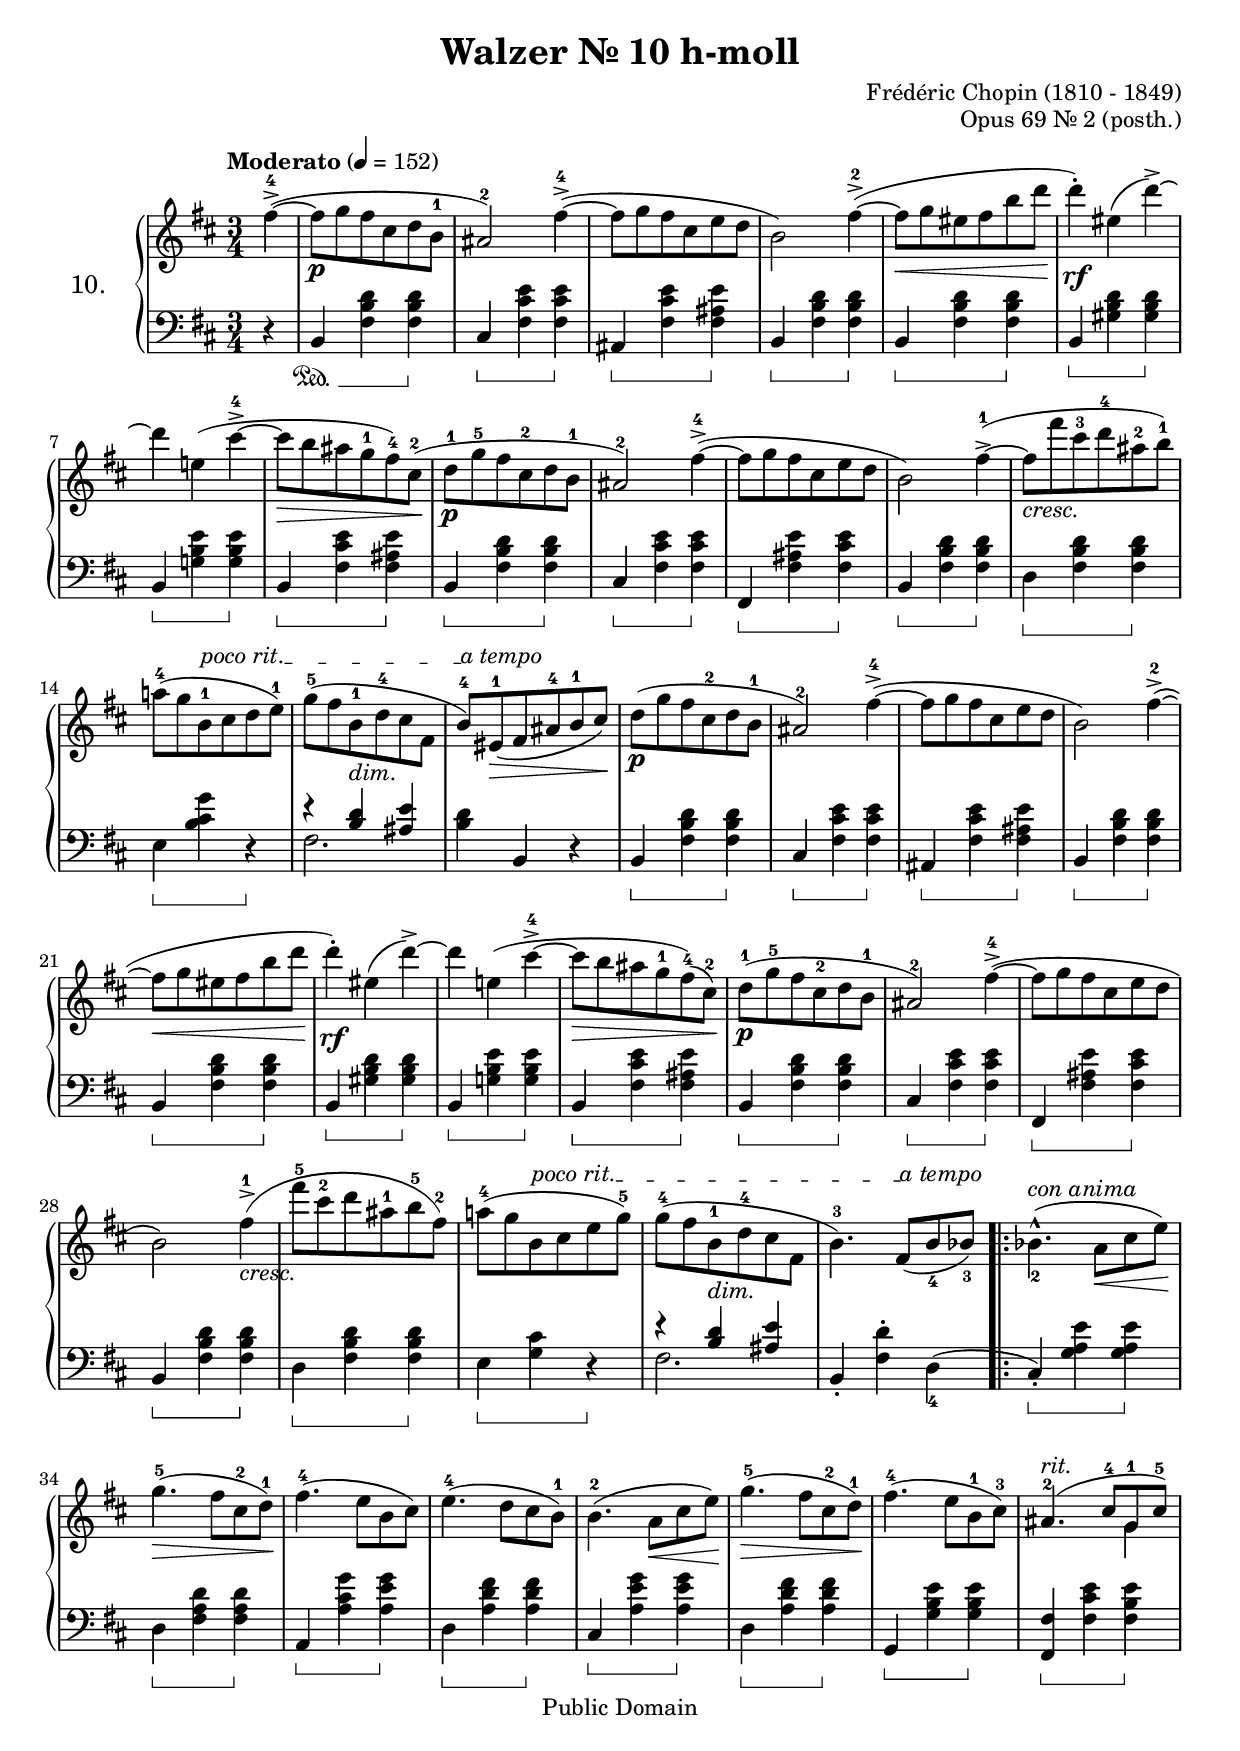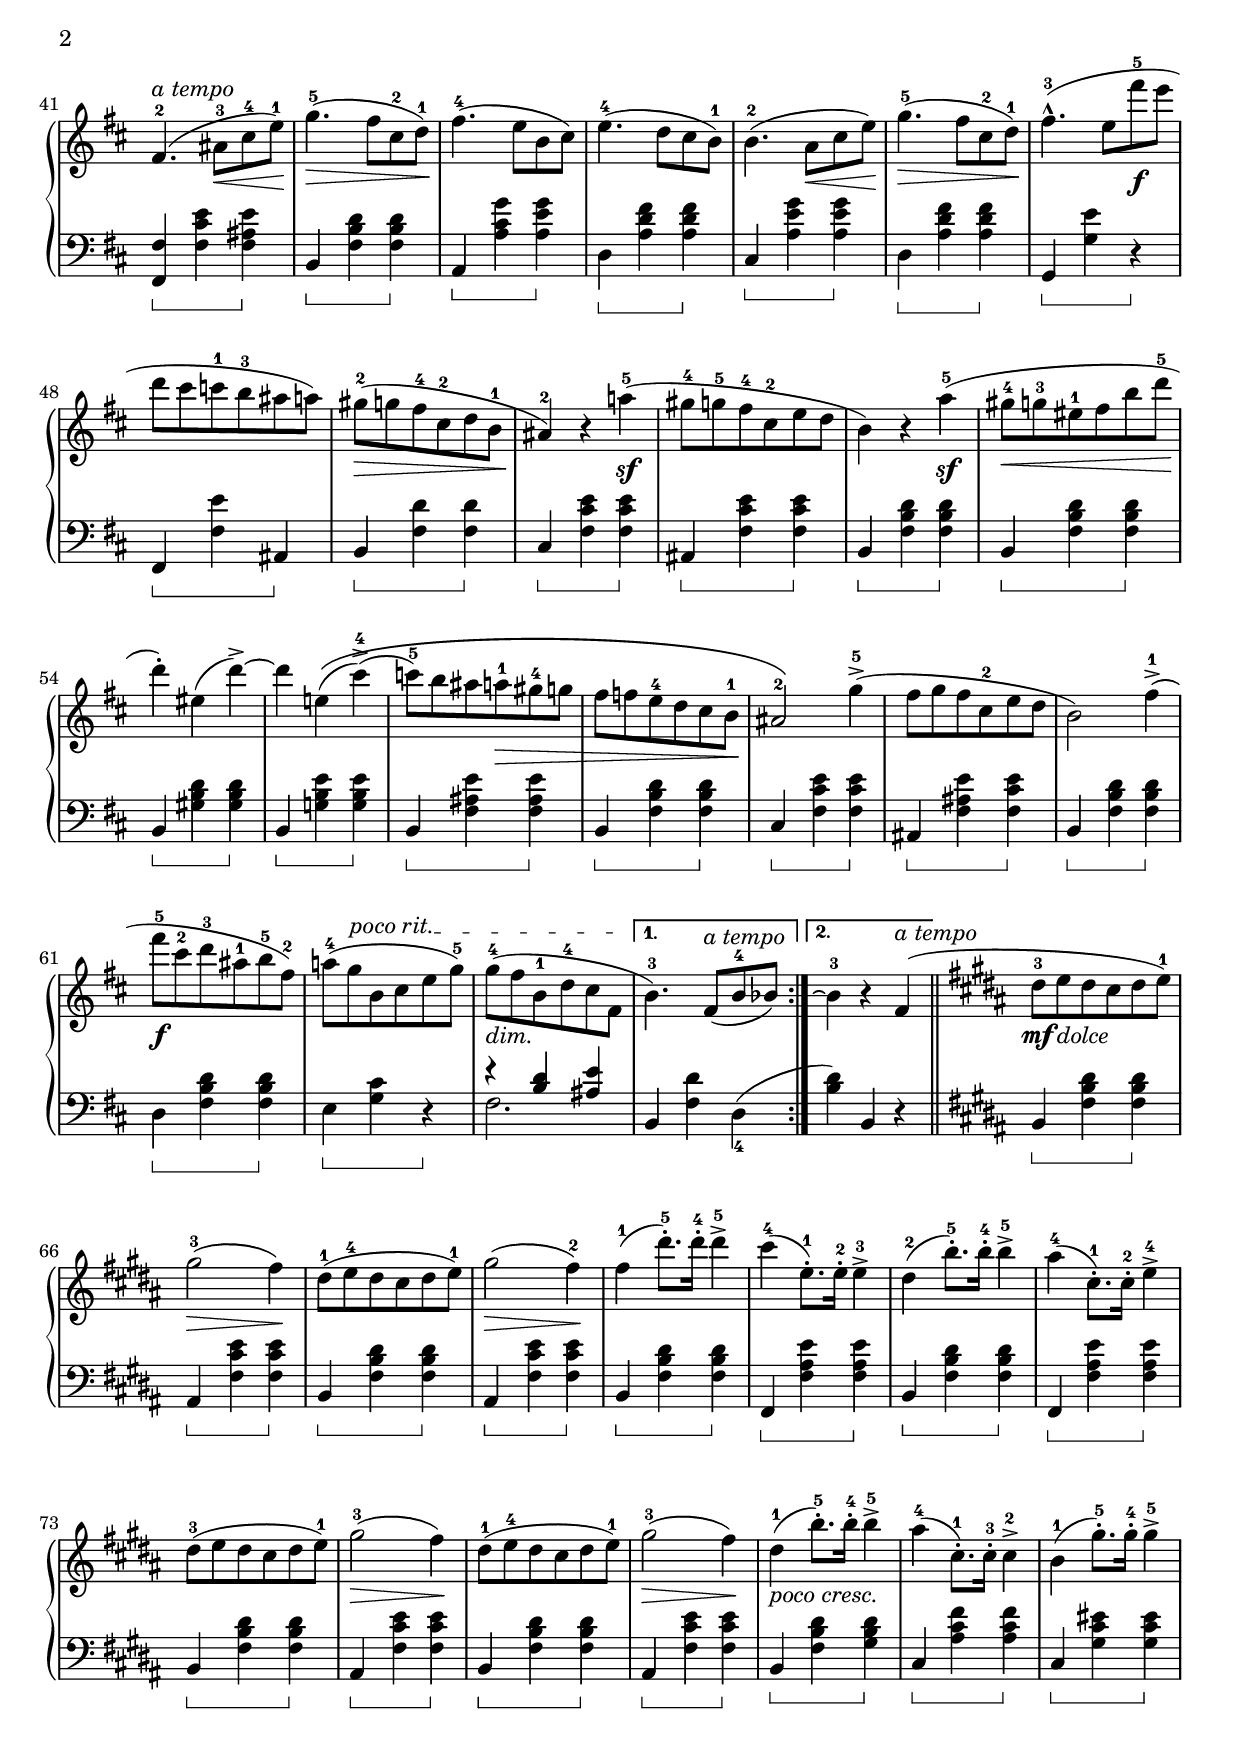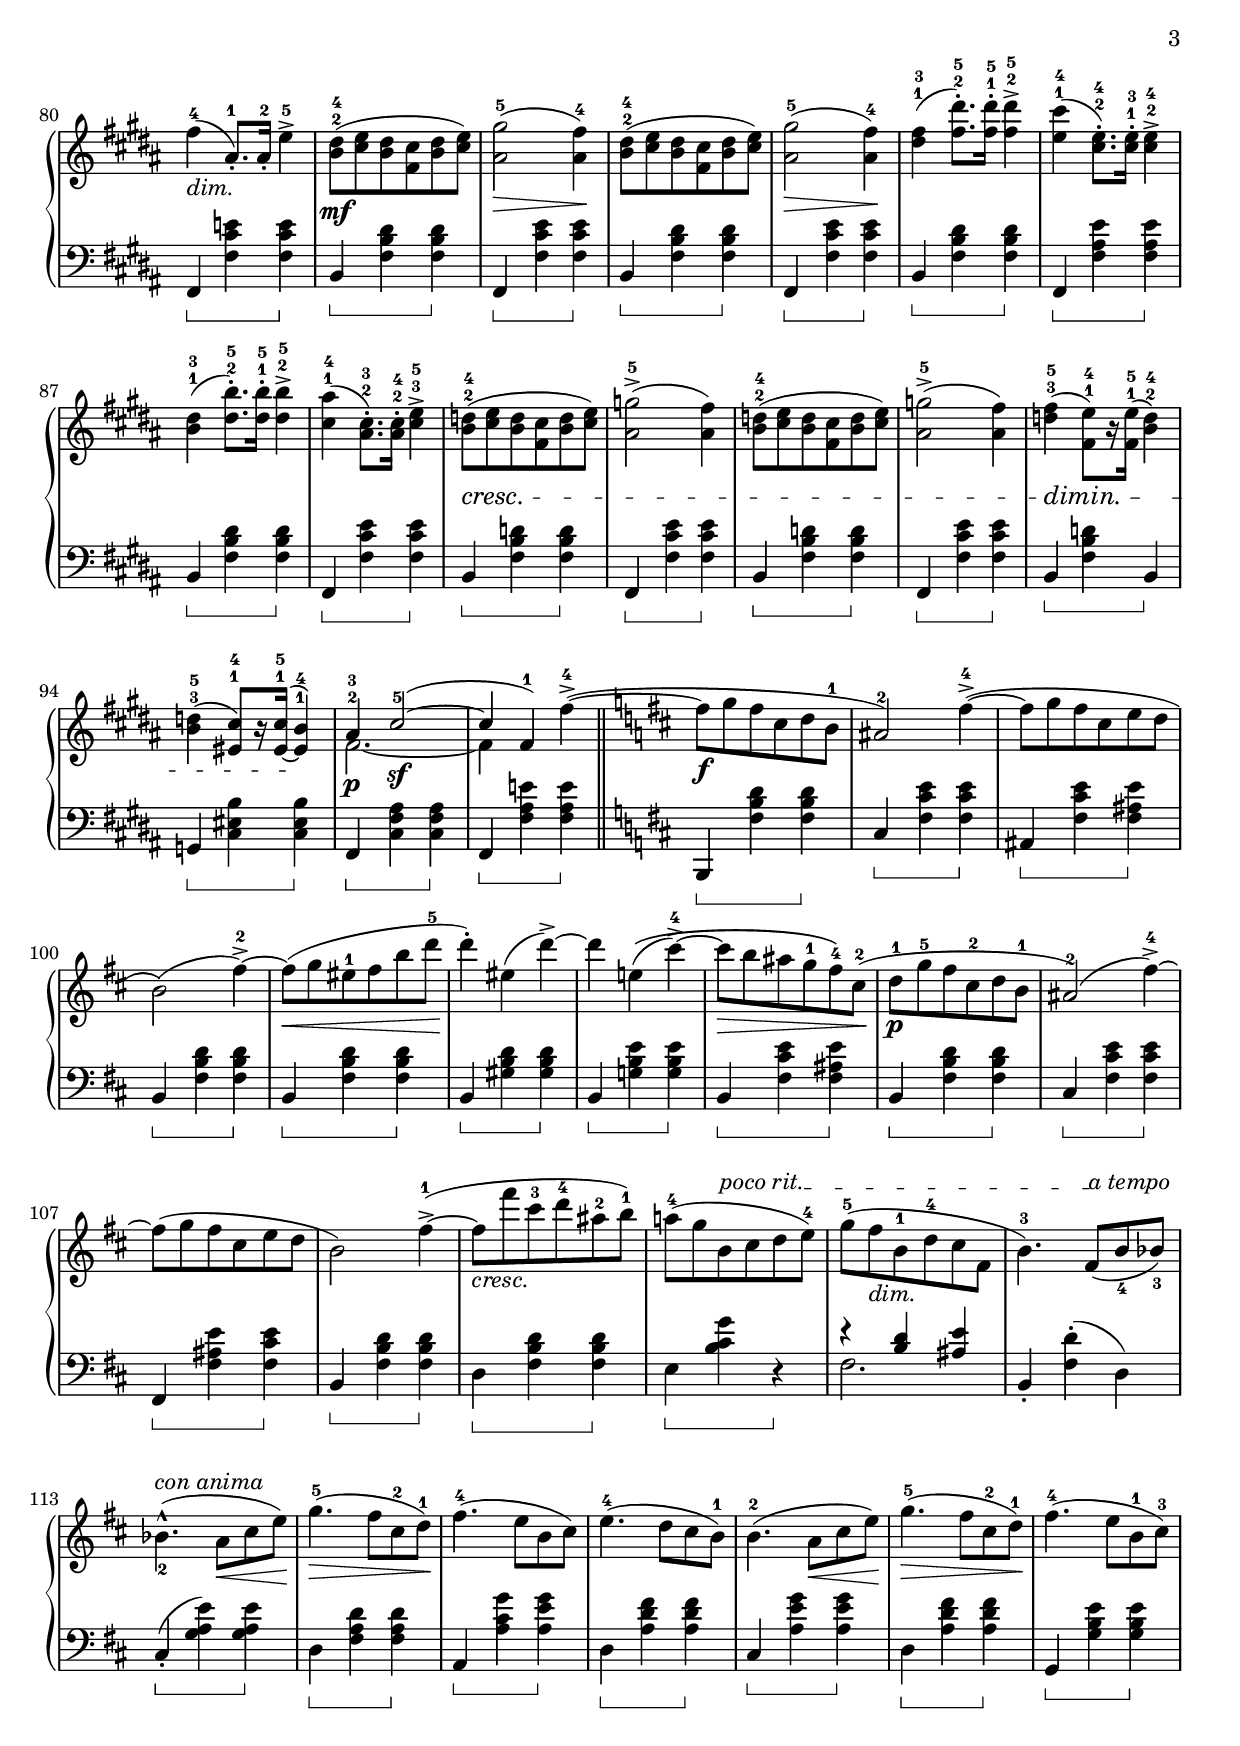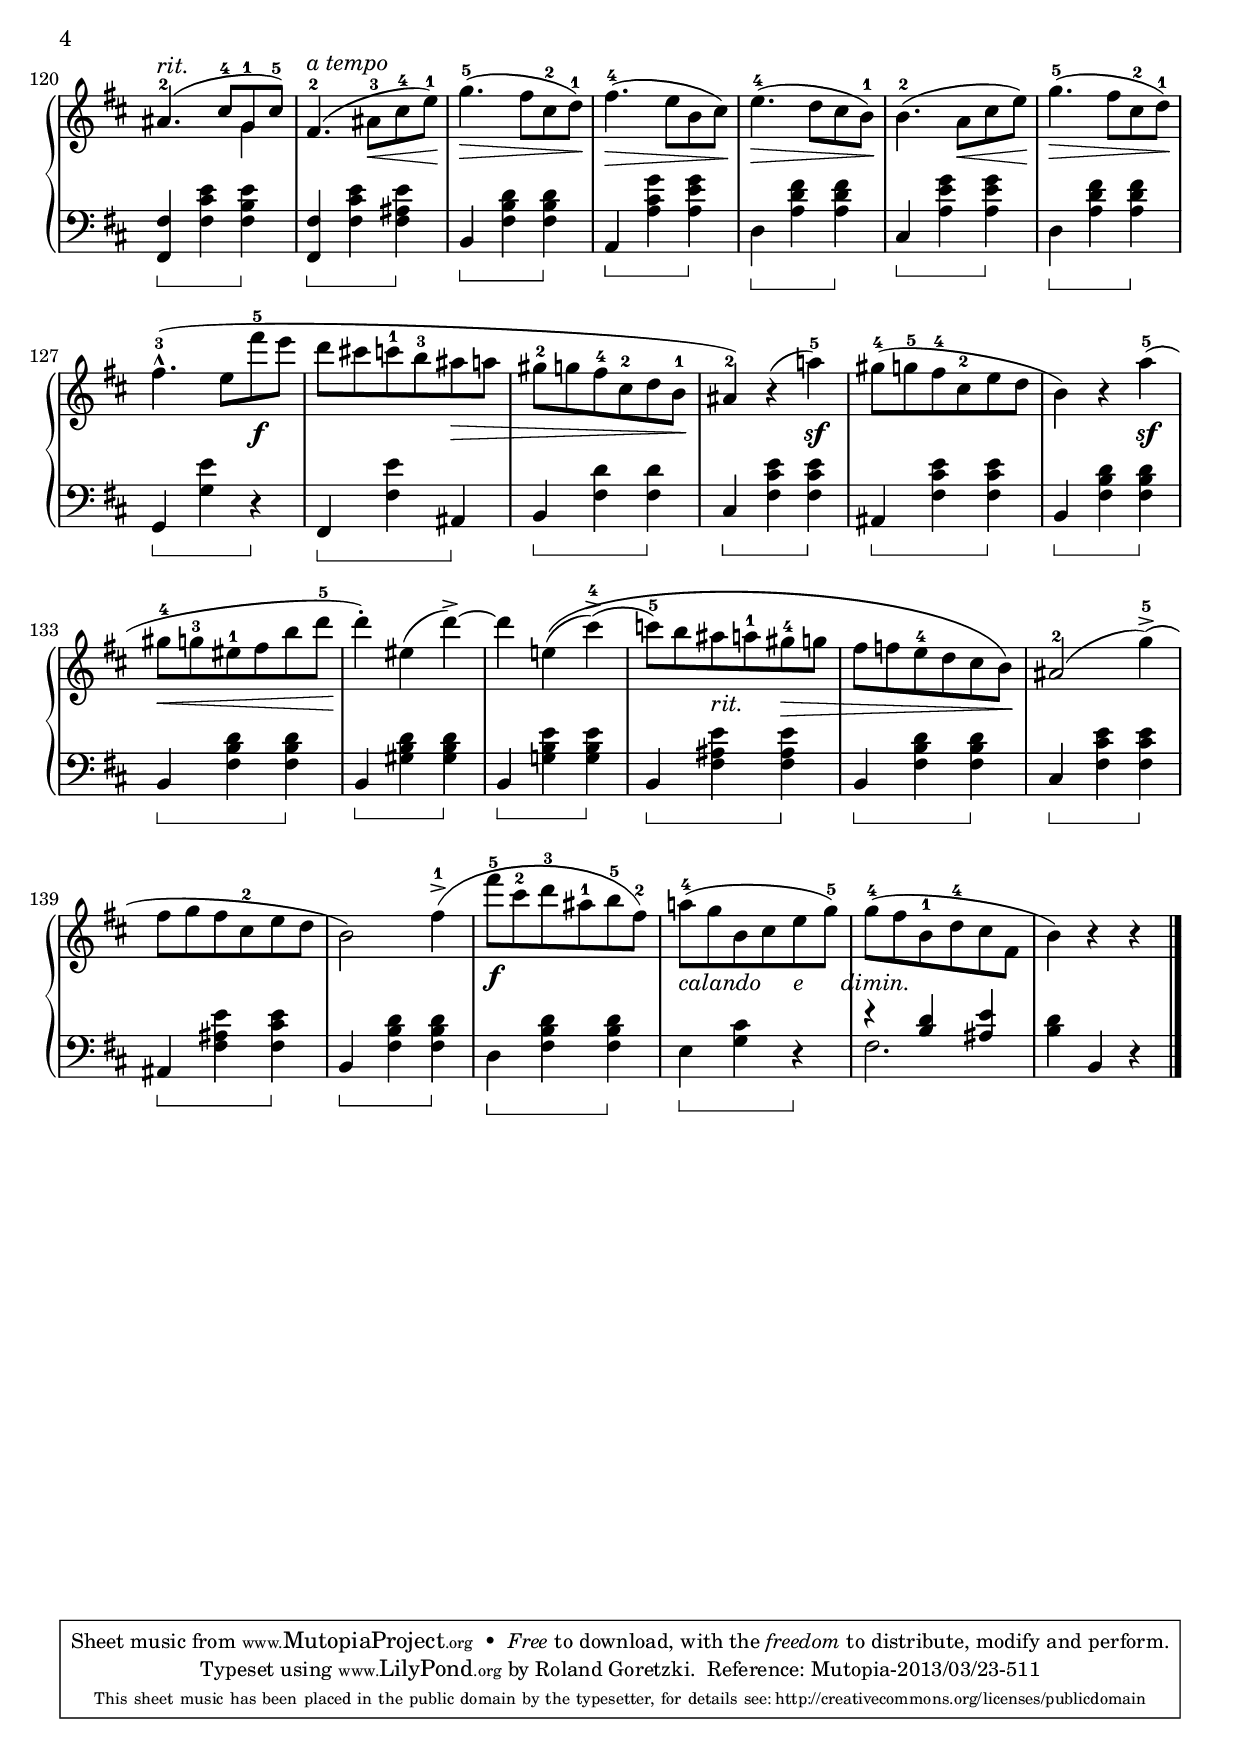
\version "2.16.1"

\header{
  filename      =       "w10-h-moll-cfi.ly"
  title         =       "Walzer Nr. 10 h-moll"
  composer      =       "Frédéric Chopin (1810 - 1849)"
  opus          =       "Opus 69 Nr. 2 (posth.)"

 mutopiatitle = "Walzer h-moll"
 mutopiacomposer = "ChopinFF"
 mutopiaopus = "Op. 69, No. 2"
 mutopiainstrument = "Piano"
 date = "1829-1835"
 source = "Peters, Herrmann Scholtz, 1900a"
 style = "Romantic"
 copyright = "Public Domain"
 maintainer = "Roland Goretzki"
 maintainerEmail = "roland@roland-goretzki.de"

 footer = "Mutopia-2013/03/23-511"
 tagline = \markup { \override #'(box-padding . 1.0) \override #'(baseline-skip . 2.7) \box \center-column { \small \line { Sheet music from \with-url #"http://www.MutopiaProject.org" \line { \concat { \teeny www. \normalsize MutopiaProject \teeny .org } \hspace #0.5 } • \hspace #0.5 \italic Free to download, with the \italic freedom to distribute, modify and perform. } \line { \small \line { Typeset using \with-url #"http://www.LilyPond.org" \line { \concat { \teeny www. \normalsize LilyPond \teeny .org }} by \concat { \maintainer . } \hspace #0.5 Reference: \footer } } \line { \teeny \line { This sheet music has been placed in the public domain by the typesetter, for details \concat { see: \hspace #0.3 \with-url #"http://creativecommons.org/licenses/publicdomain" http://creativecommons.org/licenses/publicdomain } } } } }
}

\include "deutsch.ly"

%%%%%%%%%%%%%%%%%%%%%%%%%%%%%%%%%%%%%%%%%%%%%%%%%%%%%%%%%%%%%%%%%%%%%%%%%
%%%%%%%%%   Beginn des Definitionsteils   %%%%%%%%%%%%%%%%%%%%%%%%%%%%%%%
%                                                                       %

%%%   Für den Pedalwechsel des normalen Pedals:
PH = \sustainOff
PR = \sustainOn

rf = #(make-dynamic-script "rf")

%%%   Kürzel für Dynamikanweisungen:

mCresc = \markup { \italic cresc. }
dimin = \markup { \italic dimin. }
dim = \markup { \italic dim. }
rit = \markup { \italic rit. }
atempo = \markup { \italic { a tempo } }
conanima = \markup { \italic { con anima } }

%%%%%%%%%   Ende des Definitionsteils   %%%%%%%%%%%%%%%%%%%%%%%%%%%%%%%%%
%%%%%%%%%%%%%%%%%%%%%%%%%%%%%%%%%%%%%%%%%%%%%%%%%%%%%%%%%%%%%%%%%%%%%%%%%
%%%%%%%%%%%%%%%%%%%%%%%%%%%%%%%%%%%%%%%%%%%%%%%%%%%%%%%%%%%%%%%%%%%%%%%%%

global =  {
  \key h \minor
  \time 3/4
  \partial 4
  s4 s2.*32
    \repeat volta 2 { s2.*31 }
     \alternative { { s2. } { s2. } }
  \bar "||"
  \key h \major
  s2.*32
  \key h \minor
  \bar "||"
  s2.*48
  \bar "|."
}

rechts =  \context Staff \relative c'{
  \tempo "Moderato" 4 = 152
%%%%%%%%%%%%%%%%%%%%%%%%%%%%%%%%%%%%%%%%%%%%%%%%%%%%%%%%%%%%%%%%%%%%%%%%%%%%%
  \override Score.TextScript #'font-shape = #'italic
  \set Score.alternativeNumberingStyle = #'numbers
  
%%%%%%%%%%%%%%%%%%%%%%%%%%%%%%%%%%%%%%%%%%%%%%%%%%%%%%%%%%%%%%%%%%%%%%%%%%%%%
  fis'4->
-4 %FINGER
  ( ~
%_______________________________________________________________ Auftakt __ >
  fis8 \p g fis cis d  h
-1 %FINGER
%_______________________________________________________________ Takt  1 __ >
  ais2
-2 %FINGER
  )
  fis'4->
-4 %FINGER
  ( ~
%_______________________________________________________________ Takt  2 __ >
  fis8 g fis cis e d
%_______________________________________________________________ Takt  3 __ >
  h2 )  
  fis'4->
-2 %FINGER
  ( ~
%_______________________________________________________________ Takt  4 __ >
   fis8 \< g eis fis h d \!
%_______________________________________________________________ Takt  5 __ >
    d4-. ) \rf
   eis, (  d'->) ~
%_______________________________________________________________ Takt  6 __ >
  d e,! (  cis'->
-4 %FINGER
  ~
%_______________________________________________________________ Takt  7 __ >
   cis8 \> h ais  g
-1 %FINGER
   fis
-4 %FINGER
  )  cis
-2 %FINGER
  \!
  (
%_______________________________________________________________ Takt  8 __ >
   d
-1 %FINGER
  \p  g
-5 %FINGER
  fis  cis
-2 %FINGER
  d  h
-1 %FINGER
%_______________________________________________________________ Takt  9 __ >
  ais2
-2 %FINGER
  )
   fis'4
-4 %FINGER
  -> ( ~
%_______________________________________________________________ Takt 10 __ >
  fis8 g fis cis e d
%_______________________________________________________________ Takt 11 __ >
  h2 )
  fis'4
-1 %FINGER
  -> ( ~
%_______________________________________________________________ Takt 12 __ >
   fis8-\mCresc fis' cis
-3 %FINGER
   d
-4 %FINGER
   ais
-2 %FINGER
    h
-1 %FINGER
  )
%_______________________________________________________________ Takt 13 __ >
   a!
-4 %FINGER
  ( g
  \override TextSpanner #'(bound-details left text) = "poco rit."
  \override TextSpanner #'(bound-details right text) = \atempo
  h,
-1 %FINGER
  \startTextSpan cis d  e
-1 %FINGER
  )
%_______________________________________________________________ Takt 14 __ >
   g
-5 %FINGER
  ( fis  h,
-1 %FINGER
  -\dim
  d
-4 %FINGER
  cis fis,
%_______________________________________________________________ Takt 15 __ >
  h
  ) \stopTextSpan
-4 %FINGER
  
  eis,
-1 %FINGER
  ( \>
  fis ais
-4 %FINGER
  h
-1 %FINGER
  cis ) \!
%_______________________________________________________________ Takt 16 __ >
  d \p ( g fis cis
-2 %FINGER
  d  h
-1 %FINGER
%_______________________________________________________________ Takt 17 __ >
  ais2 )
-2 %FINGER
   fis'4
-4 %FINGER
  -> ( ~
%_______________________________________________________________ Takt 18 __ >
  fis8 g fis cis e d
%_______________________________________________________________ Takt 19 __ >
  h2 ) 
  fis'4
-2 %FINGER
  -> ( ~
%_______________________________________________________________ Takt 20 __ >
   fis8 \< g eis fis h d \!
%_______________________________________________________________ Takt 21 __ >
    d4-. \rf )
   eis, (  d'-> ) ~
%_______________________________________________________________ Takt 22 __ >
  d e,! (  cis'
-4 %FINGER
  -> ~
%_______________________________________________________________ Takt 23 __ >
  cis8 \> h
  ais  g
-1 %FINGER
  fis
-4 %FINGER
  ) (  cis
-2 %FINGER
  \! )
%_______________________________________________________________ Takt 24 __ >
  d ( \p
-1 %FINGER
  g
-5 %FINGER
  fis cis
-2 %FINGER
  d h
-1 %FINGER
 
%_______________________________________________________________ Takt 25 __ >
  ais2 )
-2 %FINGER
   fis'4
-4 %FINGER
  -> ( ~
%_______________________________________________________________ Takt 26 __ >
  fis8 g fis cis e d
%_______________________________________________________________ Takt 27 __ >
  h2 )
    
  fis'4-> (
-1 %FINGER
  -\mCresc
%_______________________________________________________________ Takt 28 __ >
   fis'8
-5 %FINGER
  cis
-2 %FINGER
  d  ais
-1 %FINGER
   h
-5 %FINGER
    fis
-2 %FINGER
   )
%_______________________________________________________________ Takt 29 __ >
  a! (
-4 %FINGER
  g  h,\startTextSpan
  cis e  g
-5 %FINGER
   )
%_______________________________________________________________ Takt 30 __ >
  g
-4 %FINGER
  (
  fis  h,
-1 %FINGER
  -\dim
   d
-4 %FINGER
  cis fis,
%_______________________________________________________________ Takt 31 __ >
  h4. )
-3 %FINGER
    fis8\stopTextSpan ( [
   h
_4 %FINGER
   b
_3 %FINGER
   ) ]
%_______________________________________________________________ Takt 32 __ >
   b4._2^\conanima^^ (
   a8 [ \< cis e \! ] )
%_______________________________________________________________ Takt 33 __ > % (65)
    g4.
-5 %FINGER
  \> ( fis8 [  cis
-2 %FINGER
  d
-1 %FINGER
  \! ] )
%_______________________________________________________________ Takt 34 __ > % (66)
   fis4.
-4 %FINGER
   ( e8 [ h cis ] )
%_______________________________________________________________ Takt 35 __ > % (67)
   e4.
-4 %FINGER
  ( d8 [ cis
  h
-1 %FINGER
  ] )
%_______________________________________________________________ Takt 36 __ > % (68)
  h4.
-2 %FINGER
  (  a8 [ \< cis e ] ) \!
%_______________________________________________________________ Takt 37 __ > % (69)
    g4.
-5 %FINGER
  \> ( fis8 [
   cis
-2 %FINGER
  d
-1 %FINGER
  ] ) \!
%_______________________________________________________________ Takt 38 __ > % (70)
   fis4.
-4 %FINGER
  ( e8 [
   h
-1 %FINGER
  cis
-3 %FINGER
  ] )
%_______________________________________________________________ Takt 39 __ > % (71)
  <<
  {
   ais4.
^2 %FINGER
  ^\rit
  (
  cis8
^4 %FINGER
  [
  g
^1 %FINGER
  cis
^5 %FINGER
  ] )
  } \\ {
  s4 s
  g
  } >>
%_______________________________________________________________ Takt 40 __ > % (72)
   fis4.
-2 %FINGER
  ^\atempo (
    ais8
-3 %FINGER
   \< [  cis
-4 %FINGER
   e
-1 %FINGER
   \! ] )
%_______________________________________________________________ Takt 41 __ > % (73)
    g4.
-5 %FINGER
  \> ( fis8 [  cis
-2 %FINGER
  d
-1 %FINGER
  \! ] )
%_______________________________________________________________ Takt 42 __ > % (74)
   fis4.
-4 %FINGER
   ( e8 [ h cis ] )
%_______________________________________________________________ Takt 43 __ > % (75)
   e4.
-4 %FINGER
  ( d8 [ cis
  h
-1 %FINGER
  ] )
%_______________________________________________________________ Takt 44 __ > % (76)
  h4.
-2 %FINGER
  (  a8 [ \< cis e \! ] )
%_______________________________________________________________ Takt 45 __ > % (77)
    g4.
-5 %FINGER
  \> ( fis8 [  cis
-2 %FINGER
  d
-1 %FINGER
  \! ] )
%_______________________________________________________________ Takt 46 __ > % (78)
  fis4.
-3 %FINGER
  -^ ( e8 [  fis'
-5 %FINGER
   \f e ]
%_______________________________________________________________ Takt 47 __ > % (79)
  d cis  c
-1 %FINGER
  h
-3 %FINGER
  ais a ) %TODO
%_______________________________________________________________ Takt 48 __ > % (80)
    gis ( \>
-2 %FINGER
  g fis
-4 %FINGER
  cis
-2 %FINGER
  d h
-1 %FINGER
%_______________________________________________________________ Takt 49 __ > % (81)
  ais4 \!
-2 %FINGER
  ) r   a'!
-5 %FINGER
  \sf (
%_______________________________________________________________ Takt 50 __ > % (82)
   gis8
-4 %FINGER
   g
-5 %FINGER
  fis
-4 %FINGER
  cis
-2 %FINGER
  e d
%_______________________________________________________________ Takt 51 __ > % (83)
  h4 ) r 
   a'
-5 %FINGER
  \sf (
%_______________________________________________________________ Takt 52 __ > % (84)
    gis8
-4 %FINGER
  \<  g
-3 %FINGER
   eis
-1 %FINGER
  fis h  d
-5 %FINGER
%_______________________________________________________________ Takt 53 __ > % (85)
   d4-. \! )
   eis, (  d'-> ) ~
%_______________________________________________________________ Takt 54 __ > % (86)
  d 
  e,! \( (
     cis'->
-4 %FINGER
  ) (
%_______________________________________________________________ Takt 55 __ > % (87)
  c8 )
-5 %FINGER
  h ais
  a
-1 %FINGER
  \> gis
-4 %FINGER
  g
%_______________________________________________________________ Takt 56 __ > % (88)
  fis f e
-4 %FINGER
  d cis h
-1 %FINGER
  \!
%_______________________________________________________________ Takt 57 __ > % (89)
  ais2
-2 %FINGER
  \)  g'4
-5 %FINGER
  -> (
%_______________________________________________________________ Takt 58 __ > % (90)
  fis8 g fis cis
-2 %FINGER
  e d
%_______________________________________________________________ Takt 59 __ > % (91)
  
  h2 )  fis'4 (
-1 %FINGER
  ->
%_______________________________________________________________ Takt 60 __ > % (92)
   fis'8
-5 %FINGER
  \f cis
-2 %FINGER
   d
-3 %FINGER
   ais
-1 %FINGER
   h
-5 %FINGER
   fis
-2 %FINGER
  )
%_______________________________________________________________ Takt 61 __ > % (93)
  \override TextSpanner #'(bound-details right text) = ##f
     a!
-4 %FINGER
  ( g \startTextSpan
   h, cis e  g
-5 %FINGER
   )
%_______________________________________________________________ Takt 62 __ > % (94)
    g (
-4 %FINGER
  -\dim
  fis h,
-1 %FINGER
  d
-4 %FINGER
  cis fis,\stopTextSpan
%_______________________________________________________________ Takt 63 __ > % (95)
  h4.
-3 %FINGER
  )  fis8^\atempo ( [  h
-4 %FINGER
  
  b ) ]
%_______________________________________________________________ Takt 64 __ > % (96)
  h4 \repeatTie
-3 %FINGER
  r 
  fis^\atempo (
%_______________________________________________________________ Takt 64 __ > % (96) % alternativ
   dis'8
-3 %FINGER
  \mf  e-\markup { dolce }
  dis cis dis  e
-1 %FINGER
  )
%_______________________________________________________________ Takt 65 __ > % (97)
     gis2
-3 %FINGER
  ( \> fis4) \!
%_______________________________________________________________ Takt 66 __ > % (98)
  dis8
-1 %FINGER
  (   e
-4 %FINGER
  dis cis dis  e
-1 %FINGER
  )
%_______________________________________________________________ Takt 67 __ > % (99)
    gis2 ( \> fis4
-2 %FINGER
  ) \!
%_______________________________________________________________ Takt 68 __ > % (100)
  
  fis
-1 %FINGER
  ( dis'8.-.
-5 %FINGER
  ) dis16-.
-4 %FINGER
  dis4->
-5 %FINGER
%_______________________________________________________________ Takt 69 __ > % (101)
  
  cis
-4 %FINGER
  ( e,8.-.
-1 %FINGER
  ) e16-.
-2 %FINGER
  e4->
-3 %FINGER
%_______________________________________________________________ Takt 70 __ > % (102)
  
  dis
-2 %FINGER
  ( h'8.-.
-5 %FINGER
  ) h16-.
-4 %FINGER
  h4->
-5 %FINGER
%_______________________________________________________________ Takt 71 __ > % (103)
  
   ais
-4 %FINGER
  ( cis,8.-.
-1 %FINGER
  ) cis16-.
-2 %FINGER
  e4->
-4 %FINGER
%_______________________________________________________________ Takt 72 __ > % (104)
  dis8
-3 %FINGER
  ( e dis cis dis  e
-1 %FINGER
  )
%%_______________________________________________________________ Takt 73 __ > % (105)
     gis2
-3 %FINGER
  ( \> fis4) \!
%%_______________________________________________________________ Takt 74 __ > % (106)
  dis8
-1 %FINGER
  (   e
-4 %FINGER
  dis cis dis  e
-1 %FINGER
  )
%%_______________________________________________________________ Takt 75 __ > % (107)
     gis2
-3 %FINGER
  ( \> fis4) \!
%%_______________________________________________________________ Takt 76 __ > % (108)
  
   dis
-1 %FINGER
  -\markup { poco cresc. }
  ( h'8.-.
-5 %FINGER
  ) h16-.
-4 %FINGER
  h4
-5 %FINGER
  ->
%_______________________________________________________________ Takt 77 __ > % (109)
  
  ais
-4 %FINGER
  ( cis,8.-.
-1 %FINGER
  ) cis16-.
-3 %FINGER
  cis4->
-2 %FINGER
%_______________________________________________________________ Takt 78 __ > % (110)
  
  h
-1 %FINGER
  (
  gis'8.-.
-5 %FINGER
  )
  gis16-.
-4 %FINGER
  gis4
-5 %FINGER
  ->
%_______________________________________________________________ Takt 79 __ > % (111)
  
   fis (
-4 %FINGER
  -\dim
  ais,8.-.
-1 %FINGER
  )
  ais16-.
-2 %FINGER
  e'4
-5 %FINGER
  ->
%_______________________________________________________________ Takt 80 __ > % (112)
   <h dis>8
-2-4 %FINGER
  \mf ( <cis e> <h dis>
  <fis cis'> <h dis> <cis e> )
%_______________________________________________________________ Takt 81 __ > % (113)
   <ais gis'>2
-5 %FINGER
  ( \>  <ais fis'>4
-4 %FINGER
  \! )
%_______________________________________________________________ Takt 82 __ > % (114)
  <h dis >8
-2-4 %FINGER
  ( <cis e> <h dis>
  <fis cis'> <h dis> <cis e> )
%_______________________________________________________________ Takt 83 __ > % (115)
   <ais gis'>2
-5 %FINGER
  ( \>  <ais fis'>4
-4 %FINGER
  \! )
%_______________________________________________________________ Takt 84 __ > % (116)
   
  <dis fis>
-1-3 %FINGER
  (
  <fis dis'>8.-.
-2-5 %FINGER
  )
  <fis dis'>16-.
-1-5 %FINGER
  <fis dis'>4->
-2-5 %FINGER
%_______________________________________________________________ Takt 85 __ > % (117)
  
  <e cis'>
-1-4 %FINGER
  (
   <cis e>8.-.
-2-4 %FINGER
  )
  <cis e>16-.
-1-3 %FINGER
  <cis e>4->
-2-4 %FINGER
%_______________________________________________________________ Takt 86 __ > % (118)
   
  <h dis>
-1-3 %FINGER
  (
  <dis h'>8.-.
-2-5 %FINGER
  )
  <dis h'>16-.
-1-5 %FINGER
  <dis h'>4->
-2-5 %FINGER
%_______________________________________________________________ Takt 87 __ > % (119)
  
  <cis ais'>
-1-4 %FINGER
  (
   <ais cis>8.-.
-2-3 %FINGER
  )
  <ais cis>16-.
-2-4 %FINGER
  <cis e>4->
-3-5 %FINGER
%_______________________________________________________________ Takt 88 __ > % (120)
  <h d>8
-2-4 %FINGER
  \cresc ( <cis e> <h d> <fis cis'> <h d> <cis e> )
%_______________________________________________________________ Takt 89 __ > % (121)
   <ais g'>2->
-5 %FINGER
  ( <ais fis'>4 )
%_______________________________________________________________ Takt 90 __ > % (122)
  <h d>8
-2-4 %FINGER
  ( <cis e> <h d>
  <fis cis'> <h d> <cis e> )
%_______________________________________________________________ Takt 91 __ > % (123)
   <ais g'>2->
-5 %FINGER
  ( <ais fis'>4 )
%_______________________________________________________________ Takt 92 __ > % (124)
  \crescTextCresc
  \once\set crescendoText = "dimin."
  <d fis>
-3-5 %FINGER
  \< ( <fis, e'>8
-1-4 %FINGER
  ) [ r16 <fis e'>
-1-5 %FINGER
  ]( <h d>4
-2-4 %FINGER
  )
%_______________________________________________________________ Takt 93 __ > % (125)
  <h d>
-3-5 %FINGER
  ( <eis, cis'>8
-1-4 %FINGER
  ) [ r16
  \slurUp
  <eis~ cis'>(
-1-5 %FINGER
  ] <eis h'>4)
-1-4 %FINGER
  \!
  \crescHairpin
  \slurNeutral
%_______________________________________________________________ Takt 94 __ > % (126)
  \context Staff <<
    {ais4
-2-3 %FINGER
      \p  
      cis2
-5 %FINGER
      ( \sf ~ cis4 fis,4
-1 %FINGER
      ) }
     \\
    {fis2. ~ fis4 s }
  >>
%_______________________________________________________________ Takt 95 __ > % (127)
  fis'->
-4 %FINGER
  ~ (
%_______________________________________________________________ Takt 96 __ > % (128)
  fis8 \f g fis cis d  h
-1 %FINGER
%_______________________________________________________________ Takt 97 __ > % (129)
   ais2
-2 %FINGER
  )
   fis'4
-4 %FINGER
  -> ( ~
%_______________________________________________________________ Takt 18 __ > !! Takt 98 __ > % (130)
  fis8 g fis cis e d
%_______________________________________________________________ Takt 19 __ > !! Takt 99 __ > % (131)
  
  h2 ) (
  fis'4
-2 %FINGER
  -> ) ~
%_______________________________________________________________ Takt 20 __ > !! Takt 100 __ > % (132)
   fis8 ( \< g  eis
-1 %FINGER
  fis h  d
-5 %FINGER
%_______________________________________________________________ Takt 21 __ > !! Takt 101 __ > % (133)
   d4-. \! )
   eis, (  d'-> ) ~
%_______________________________________________________________ Takt 22 __ > !! Takt 102 __ > % (134)
  d 
  e,! \( (
     cis'->
-4 %FINGER
  ) ~
%_______________________________________________________________ Takt 23 __ > !! Takt 103 __ > % (135)
    cis8 \> h ais g
-1 %FINGER
  fis
-4 %FINGER
  \) cis
-2 %FINGER
  \! (
%_______________________________________________________________ Takt 24 __ > !! Takt 104 __ > % (136)
    d \p
-1 %FINGER
   g
-5 %FINGER
  fis  cis
-2 %FINGER
  d  h
-1 %FINGER
%_______________________________________________________________ Takt 25 __ > !! Takt 105 __ > % (137)
   ais2 ) (
-2 %FINGER
  fis'4 )
-4 %FINGER
  -> ~
%_______________________________________________________________ Takt 26 __ > !! Takt 106 __ > % (138)
  fis8 ( g fis cis e d
%_______________________________________________________________ Takt 27 __ > !! Takt 107 __ > % (139)
  h2 )
   
  fis'4-1-> ( ~
%_______________________________________________________________ Takt 28 __ > !! Takt 108 __ > % (140)
   fis8-\mCresc fis' cis
-3 %FINGER
  d
-4 %FINGER
   ais
-2 %FINGER
    h
-1 %FINGER
  )
%_______________________________________________________________ Takt 29 __ > !! Takt 109 __ > % (141)
  \override TextSpanner #'(bound-details right text) = \atempo
  a!
-4 %FINGER
  ( g
   h, \startTextSpan cis d  e
-4 %FINGER
   )
%_______________________________________________________________ Takt 30 __ > !! Takt 110 __ > % (142)
  g
-5 %FINGER
   (  fis-\dim h,
-1 %FINGER
   d
-4 %FINGER
   cis fis,
%_______________________________________________________________ Takt 31 __ > !! Takt 111 __ > % (143)
  h4. )
-3 %FINGER
    fis8 \stopTextSpan ( [
   h
_4 %FINGER
   b
_3 %FINGER
   ) ]
%%_______________________________________________________________ Takt 32 __ > !! Takt 112 __ > % (144)
   b4._2^\conanima^^ (
   a8 [ \< cis e \! ] )
%%_______________________________________________________________ Takt 33 __ > !! Takt 113 __ > % (145)
    g4.
-5 %FINGER
  \> ( fis8 [  cis
-2 %FINGER
  d
-1 %FINGER
  \! ] )
%%_______________________________________________________________ Takt 34 __ > !! Takt 114 __ > % (146)
   fis4.
-4 %FINGER
   ( e8 [ h cis ] )
%%_______________________________________________________________ Takt 35 __ > !! Takt 115 __ > % (147)
   e4.
-4 %FINGER
  ( d8 [ cis
  h
-1 %FINGER
  ] )
%%_______________________________________________________________ Takt 36 __ > !! Takt 116 __ > % (148)
  h4.
-2 %FINGER
  (  a8 [ \< cis e ] ) \!
%%_______________________________________________________________ Takt 37 __ > !! Takt 117 __ > % (149)
    g4.
-5 %FINGER
  \> ( fis8 [
   cis
-2 %FINGER
  d
-1 %FINGER
  ] ) \!
%%_______________________________________________________________ Takt 38 __ > !! Takt 118 __ > % (150)
   fis4.
-4 %FINGER
  ( e8 [
   h
-1 %FINGER
  cis
-3 %FINGER
  ] )
%%_______________________________________________________________ Takt 39 __ > !! Takt 119 __ > % (151)
  <<
  {
   ais4.
^2 %FINGER
  ^\rit
  (
  cis8
^4 %FINGER
  [
  g
^1 %FINGER
  cis
^5 %FINGER
  ] )
  } \\ {
  s4 s
  g
  } >>
%%_______________________________________________________________ Takt 40 __ > !! Takt 120 __ > % (152)
   fis4.
-2 %FINGER
  ^\atempo (
    ais8
-3 %FINGER
   \< [  cis
-4 %FINGER
    e
-1 %FINGER
   \! ] )
%%_______________________________________________________________ Takt 41 __ > !! Takt 121 __ > % (153)
    g4.
-5 %FINGER
  \> ( fis8 [  cis
-2 %FINGER
  d
-1 %FINGER
  \! ] )
%%_______________________________________________________________ Takt 42 __ > !! Takt 122 __ > % (154)
   fis4.
-4 %FINGER
  \> ( e8 [ h cis \! ] )
%_______________________________________________________________ Takt 43 __ > !! Takt 123 __ > % (155)
   e4.
-4 %FINGER
  \> ( d8 [ cis h
-1 %FINGER
  \! ] )
%_______________________________________________________________ Takt 44 __ > !! Takt 124 __ > % (156)
  h4.
-2 %FINGER
  ( a8 [ \< cis e \! ] )
%_______________________________________________________________ Takt 45 __ > !! Takt 125 __ > % (157)
    g4.
-5 %FINGER
  \> ( fis8 [  cis
-2 %FINGER
  d
-1 %FINGER
  \! ] )
%_______________________________________________________________ Takt 46 __ > !! Takt 126 __ > % (158)
  
  fis4.
-3 %FINGER
  -^ ( e8 [   fis'
-5 %FINGER
   \f e ]
%_______________________________________________________________ Takt 47 __ > !! Takt 127 __ > % (159)
  d cis!  c
-1 %FINGER
  h
-3 %FINGER
   ais \> a
%_______________________________________________________________ Takt 48 __ > !! Takt 128 __ > % (160)
   gis
-2 %FINGER
  g fis
-4 %FINGER
  cis
-2 %FINGER
  d h
-1 %FINGER
  \!
%_______________________________________________________________ Takt 49 __ > !! Takt 129 __ > % (161)
  ais4
-2 %FINGER
  )
  
  r (   a'!
-5 %FINGER
  ) \sf
%%_______________________________________________________________ Takt 50 __ > !! Takt 130 __ > % (162)
  
   gis8 (
-4 %FINGER
   g
-5 %FINGER
  fis
-4 %FINGER
  cis
-2 %FINGER
  e d
%%_______________________________________________________________ Takt 51 __ > !! Takt 131 __ > % (163)
  h4 ) r 
   a'
-5 %FINGER
  \sf (
%%_______________________________________________________________ Takt 52 __ > !! Takt 132 __ > % (164)
    gis8
-4 %FINGER
  \<  g
-3 %FINGER
   eis
-1 %FINGER
  fis h  d
-5 %FINGER
%%_______________________________________________________________ Takt 53 __ > !! Takt 133 __ > % (165)
   d4-. \! )
   eis, (  d'-> ) ~
%%_______________________________________________________________ Takt 54 __ > !! Takt 134 __ > % (166)
  d 
  e,! \( (
     cis'->
-4 %FINGER
  ) (
%_______________________________________________________________ Takt 55 __ > !! Takt 135 __ > % (167)
  c8 )
-5 %FINGER
  h  ais-\rit
  a
-1 %FINGER
   gis
-4 %FINGER
  \> g
%_______________________________________________________________ Takt 56 __ > !! Takt 136 __ > % (168)
  fis f e
-4 %FINGER
  d cis h \! \)
%_______________________________________________________________ Takt 57 __ > !! Takt 137 __ > % (169)
  
  ais2 (
-2 %FINGER
   g'4
-5 %FINGER
  -> ) (
%_______________________________________________________________ Takt 58 __ > !! Takt 138 __ > % (170)
  fis8 g fis  cis
-2 %FINGER
  e d
%_______________________________________________________________ Takt 59 __ > !! Takt 139 __ > % (171)
  h2 )
    
  fis'4
-1 %FINGER
  -> (
%_______________________________________________________________ Takt 60 __ > !! Takt 140 __ > % (172)
    fis'8
-5 %FINGER
  \f cis
-2 %FINGER
   d
-3 %FINGER
   ais
-1 %FINGER
   h
-5 %FINGER
   fis
-2 %FINGER
  )
%_______________________________________________________________ Takt 61 __ > !! Takt 141 __ > % (173)
    a!
-4 %FINGER
  -\markup { calando \hspace #2.5 e \hspace #3 dimin. }
  ( g h, cis e  g
-5 %FINGER
   )
%_______________________________________________________________ Takt 62 __ > !! Takt 142 __ > % (174)
   g
-4 %FINGER
  ( fis h,
-1 %FINGER
  d
-4 %FINGER
  cis fis,
  h4 ) r r
%_______________________________________________________________ Takt 144 __ > % (176)
}

links =  \context Staff \relative c{
  \context Voice = "links"   r4
  %\pp
%%%%%%%%%%%%%%%%%%%%%%%%%%%%%%%%%%%%%%%%%%%%%%%%%%%%%%%%%%%%%%%%%
  h <fis' h d> <fis h d>                                % Takt  1
  cis <fis cis' e> <fis cis' e>                         % Takt  2
  ais, <fis' cis' e> <fis ais e'>                       % Takt  3
  h, <fis' h d> <fis h d>                               % Takt  4
  h, <fis' h d> <fis h d>                               % Takt  5
  h, <gis' h d> <gis h d>                               % Takt  6
  h, <g'! h e> <g h e>                                  % Takt  7
  h, <fis' cis' e> <fis ais e'>                         % Takt  8
  h, <fis' h d> <fis h d>                               % Takt  9
  cis <fis cis' e> <fis cis' e>                         % Takt 10
  fis, <fis' ais e'> <fis cis' e>                       % Takt 11
  h, <fis' h d> <fis h d>                               % Takt 12
  d <fis h d> <fis h d>                                 % Takt 13
  e <h' cis g'> r                                       % Takt 14
  << { r4 <h d> <ais e'> } \\ { fis2. } >>              % Takt 15
  <h d>4 h, r                                           % Takt 16
  h <fis' h d> <fis h d>                                % Takt 17
  cis <fis cis' e> <fis cis' e>                         % Takt 18
  ais, <fis' cis' e> <fis ais e'>                       % Takt 19
  h, <fis' h d> <fis h d>                               % Takt 20
  h, <fis' h d> <fis h d>                               % Takt 21
  h, <gis' h d> <gis h d>                               % Takt 22
  h, <g'! h e> <g h e>                                  % Takt 23
  h, <fis' cis' e> <fis ais e'>                         % Takt 24
  h, <fis' h d> <fis h d>                               % Takt 25
  cis <fis cis' e> <fis cis' e>                         % Takt 26
  fis, <fis' ais e'> <fis cis' e>                       % Takt 27
  h, <fis' h d> <fis h d>                               % Takt 28
  d <fis h d> <fis h d>                                 % Takt 29
  e <g cis> r                                           % Takt 30
  << { r4 <h d> <ais e'> } \\ { fis2. } >>              % Takt 30
  h,4-. <fis' d'>-. d_4 (                               % Takt 32
  cis-. ) <g' a e'> <g a e'>                            % Takt 33 (65)
  d <fis a d> <fis a d>                                 % Takt 34 (66)
  a, <a' cis g'> <a e' g>                               % Takt 35 (67)
  d, <a' d fis> <a d fis>                               % Takt 36 (68)
  cis, <a' e' g> <a e' g>                               % Takt 37 (69)
  d, <a' d fis> <a d fis>                               % Takt 38 (70)
  g, <g' h e> <g h e>                                   % Takt 39 (71)
  <fis, fis'> <fis' cis' e> <fis h e>                   % Takt 40 (72)
  <fis, fis'> <fis' cis' e> <fis ais e'>                % Takt 41 (73)
  h, <fis' h d> <fis h d>                               % Takt 42 (74)
  a, <a' cis g'> <a e' g>                               % Takt 43 (75)
  d, <a' d fis> <a d fis>                               % Takt 44 (76)
  cis, <a' e' g> <a e' g>                               % Takt 45 (77)
  d, <a' d fis> <a d fis>                               % Takt 46 (78)
  g, <g' e'> r                                          % Takt 47 (79)
  fis, <fis' e'> ais,                                   % Takt 48 (80)
  h <fis' d'> <fis d'>                                  % Takt 49 (81)
  cis <fis cis' e> <fis cis' e>                         % Takt 50 (82)
  ais, <fis' cis' e> <fis cis' e>                       % Takt 51 (83)
  h, <fis' h d> <fis h d>                               % Takt 52 (84)
  h, <fis' h d> <fis h d>                               % Takt 53 (85)
  h, <gis' h d> <gis h d>                               % Takt 54 (86)
  h, <g'! h e> <g h e>                                  % Takt 55 (87)
  h, <fis' ais e'> <fis ais e'>                         % Takt 56 (88)
  h, <fis' h d> <fis h d>                               % Takt 57 (89)
  cis <fis cis' e> <fis cis' e>                         % Takt 58 (90)
  ais, <fis' ais e'> <fis cis' e>                       % Takt 59 (91)
  h, <fis' h d> <fis h d>                               % Takt 60 (92)
  d <fis h d> <fis h d>                                 % Takt 61 (93)
  e <g cis> r                                           % Takt 62 (94)
  << { r4 <h d> <ais e'> } \\ { fis2. } >>              % Takt 63 (95)
  h,4 <fis' d'>
  d_4 (                                                 % Takt 64 (96)
  <h' d>4 ) h, r                                        % Takt 64 (96) % alternativ
  h <fis' h dis> <fis h dis>                            % Takt 65 (97)
  ais, <fis' cis' e> <fis cis' e>                       % Takt 66 (98)
  h, <fis' h dis> <fis h dis>                           % Takt 67 (99)
  ais, <fis' cis' e> <fis cis' e>                       % Takt 68 (100)
  h, <fis' h dis> <fis h dis>                           % Takt 69 (101)
  fis, <fis' ais e'> <fis ais e'>                       % Takt 70 (102)
  h, <fis' h dis> <fis h dis>                           % Takt 71 (103)
  fis, <fis' ais e'> <fis ais e'>                       % Takt 72 (104)
  h, <fis' h dis> <fis h dis>                           % Takt 73 (105)
  ais, <fis' cis' e> <fis cis' e>                       % Takt 74 (106)
  h, <fis' h dis> <fis h dis>                           % Takt 75 (107)
  ais, <fis' cis' e> <fis cis' e>                       % Takt 76 (108)
  h, <fis' h dis> <gis h dis>                           % Takt 77 (109)
  cis, <ais' cis fis> <ais cis fis>                     % Takt 78 (110)
  cis, <gis' cis eis> <gis cis eis>                     % Takt 79 (111)
  fis, <fis' cis' e!> <fis cis' e>                      % Takt 80 (112)
  h, <fis' h dis> <fis h dis>                           % Takt 81 (113)
  fis, <fis' cis' e> <fis cis' e>                       % Takt 82 (114)
  h, <fis' h dis> <fis h dis>                           % Takt 83 (115)
  fis, <fis' cis' e> <fis cis' e>                       % Takt 84 (116)
  h, <fis' h dis> <fis h dis>                           % Takt 85 (117)
  fis, <fis' ais e'> <fis ais e'>                       % Takt 86 (118)
  h, <fis' h dis> <fis h dis>                           % Takt 87 (119)
  fis, <fis' cis' e> <fis cis' e>                       % Takt 88 (120)
  h, <fis' h d> <fis h d>                               % Takt 89 (121)
  fis, <fis' cis' e> <fis cis' e>                       % Takt 90 (122)
  h, <fis' h d> <fis h d>                               % Takt 91 (123)
  fis, <fis' cis' e> <fis cis' e>                       % Takt 92 (124)
  h, <fis' h d> h,                                      % Takt 93 (125)
  g <cis eis h'> <cis eis h'>                           % Takt 94 (126)
  fis, <cis' fis ais> <cis fis ais>                     % Takt 95 (127)
  fis, <fis' ais e'!> <fis ais e'>                      % Takt 96 (128)
  h,, <fis'' h d> <fis h d>                             % Takt 97 (129)
%%%%%%%%%%%%%%%%%%%%%%%%%%%%%%%%%%%%%%%%%%%%%%%%%%%%%%%%%%%%%%%%%%%%%%%
%%%%%%%%%%%%%%%%%%  Die Einfügung vom Anfang:  %%%%%%%%%%%%%%%%%%%%%%%%
  cis <fis cis' e> <fis cis' e>                         % Takt 18 % Takt 98 (130)
  ais, <fis' cis' e> <fis ais e'>                       % Takt 19 % Takt 99 (131)
  h, <fis' h d> <fis h d>                               % Takt 20 % Takt 100 (132)
  h, <fis' h d> <fis h d>                               % Takt 21 % Takt 101 (133)
  h, <gis' h d> <gis h d>                               % Takt 22 % Takt 102 (134)
  h, <g'! h e> <g h e>                                  % Takt 23 % Takt 103 (135)
  h, <fis' cis' e> <fis ais e'>                         % Takt 24 % Takt 104 (136)
  h, <fis' h d> <fis h d>                               % Takt 25 % Takt 105 (137)
  cis <fis cis' e> <fis cis' e>                         % Takt 26 % Takt 106 (138)
  fis, <fis' ais e'> <fis cis' e>                       % Takt 27 % Takt 107 (139)
  h, <fis' h d> <fis h d>                               % Takt 28 % Takt 108 (140)
  d <fis h d> <fis h d>                                 % Takt 29 % Takt 109 (141)
  e <h' cis g'> r                                       % Takt 30 % Takt 110 (142)
  << { r4 <h d> <ais e'> } \\ { fis2. } >>              % Takt 30 % Takt 111 (143)
  h,4-.  <fis' d'>-. ( d )                              % Takt 32 % Takt 112 (144)
  cis-. ( <g' a e'> ) <g a e'>                          % Takt 33 (65) % Takt 113 (145)
  d <fis a d> <fis a d>                                 % Takt 34 (66) % Takt 114 (146)
  a, <a' cis g'> <a e' g>                               % Takt 35 (67) % Takt 115 (147)
  d, <a' d fis> <a d fis>                               % Takt 36 (68) % Takt 116 (148)
  cis, <a' e' g> <a e' g>                               % Takt 37 (69) % Takt 117 (149)
  d, <a' d fis> <a d fis>                               % Takt 38 (70) % Takt 118 (150)
  g, <g' h e> <g h e>                                   % Takt 39 (71) % Takt 119 (151)
  <fis, fis'> <fis' cis' e> <fis h e>                   % Takt 40 (72) % Takt 120 (152)
  <fis, fis'> <fis' cis' e> <fis ais e'>                % Takt 41 (73) % Takt 121 (153)
  h, <fis' h d> <fis h d>                               % Takt 42 (74) % Takt 122 (154)
  a, <a' cis g'> <a e' g>                               % Takt 43 (75) % Takt 123 (155)
  d, <a' d fis> <a d fis>                               % Takt 44 (76) % Takt 124 (156)
  cis, <a' e' g> <a e' g>                               % Takt 45 (77) % Takt 125 (157)
  d, <a' d fis> <a d fis>                               % Takt 46 (78) % Takt 126 (158)
  g, <g' e'> r                                          % Takt 47 (79) % Takt 127 (159)
  fis, <fis' e'> ais,                                   % Takt 48 (80) % Takt 128 (160)
  h <fis' d'> <fis d'>                                  % Takt 49 (81) % Takt 129 (161)
  cis <fis cis' e> <fis cis' e>                         % Takt 50 (82) % Takt 130 (162)
  ais, <fis' cis' e> <fis cis' e>                       % Takt 51 (83) % Takt 131 (163)
  h, <fis' h d> <fis h d>                               % Takt 52 (84) % Takt 132 (164)
  h, <fis' h d> <fis h d>                               % Takt 53 (85) % Takt 133 (165)
  h, <gis' h d> <gis h d>                               % Takt 54 (86) % Takt 134 (166)
  h, <g'! h e> <g h e>                                  % Takt 55 (87) % Takt 135 (167)
  h, <fis' ais e'> <fis ais e'>                         % Takt 56 (88) % Takt 136 (168)
  h, <fis' h d> <fis h d>                               % Takt 57 (89) % Takt 137 (169)
  cis <fis cis' e> <fis cis' e>                         % Takt 58 (90) % Takt 138 (170)
  ais, <fis' ais e'> <fis cis' e>                       % Takt 59 (91) % Takt 139 (171)
  h, <fis' h d> <fis h d>                               % Takt 60 (92) % Takt 140 (172)
  d <fis h d> <fis h d>                                 % Takt 61 (93) % Takt 141 (173)
  e <g cis> r                                           % Takt 62 (94) % Takt 142 (174)
  << { r4 <h d> <ais e'> } \\ { fis2. } >>              % Takt 63 (95) % Takt 143 (175)
  <h d>4 h, r                                           % Takt 144 (176)
}

pedal =  \context Staff \relative c,{
  \context Voice = "pedal"
  s4                    % Auftakt
  \set Staff.pedalSustainStyle = #'mixed
  s4\PR s s \PH         % Takt  1
  \set Staff.pedalSustainStyle = #'bracket
  \repeat unfold 13 {s \PR s s \PH}         % Takt  2 - 14
  s s s                 % Takt 15
  s s s                 % Takt 16
  \repeat unfold 14 {s \PR s s \PH}         % Takt 17 - 30
  s s s                 % Takt 31
  s s s                 % Takt 32
  \repeat unfold 30 {s \PR s s \PH}         % Takt 33 - 62
  s s s                 % Takt 63
  s s s                 % Takt 64
  s s s                 % Takt 64 % alternativ
  \repeat unfold 46 {s \PR s s \PH}         % Takt 65 - 110
  s s s                 % Takt 111
  s s s                 % Takt 112
  \repeat unfold 30 {s \PR s s \PH}         % Takt 113 - 142
}

\score{
  \context PianoStaff
  <<
    \set GrandStaff.instrumentName = \markup { \large 10. }
    \context Staff = "up" <<
      \global
      \rechts
    >>
    \context Staff = "down" <<
      \global
      \clef bass
      \links
% Für eine passable midi-Ausgabe muß man zu Beginn
% der linken Hand ein pianissimo setzen.
      \pedal
    >>
  >>
  \layout{ }
  
  \midi { }


}
